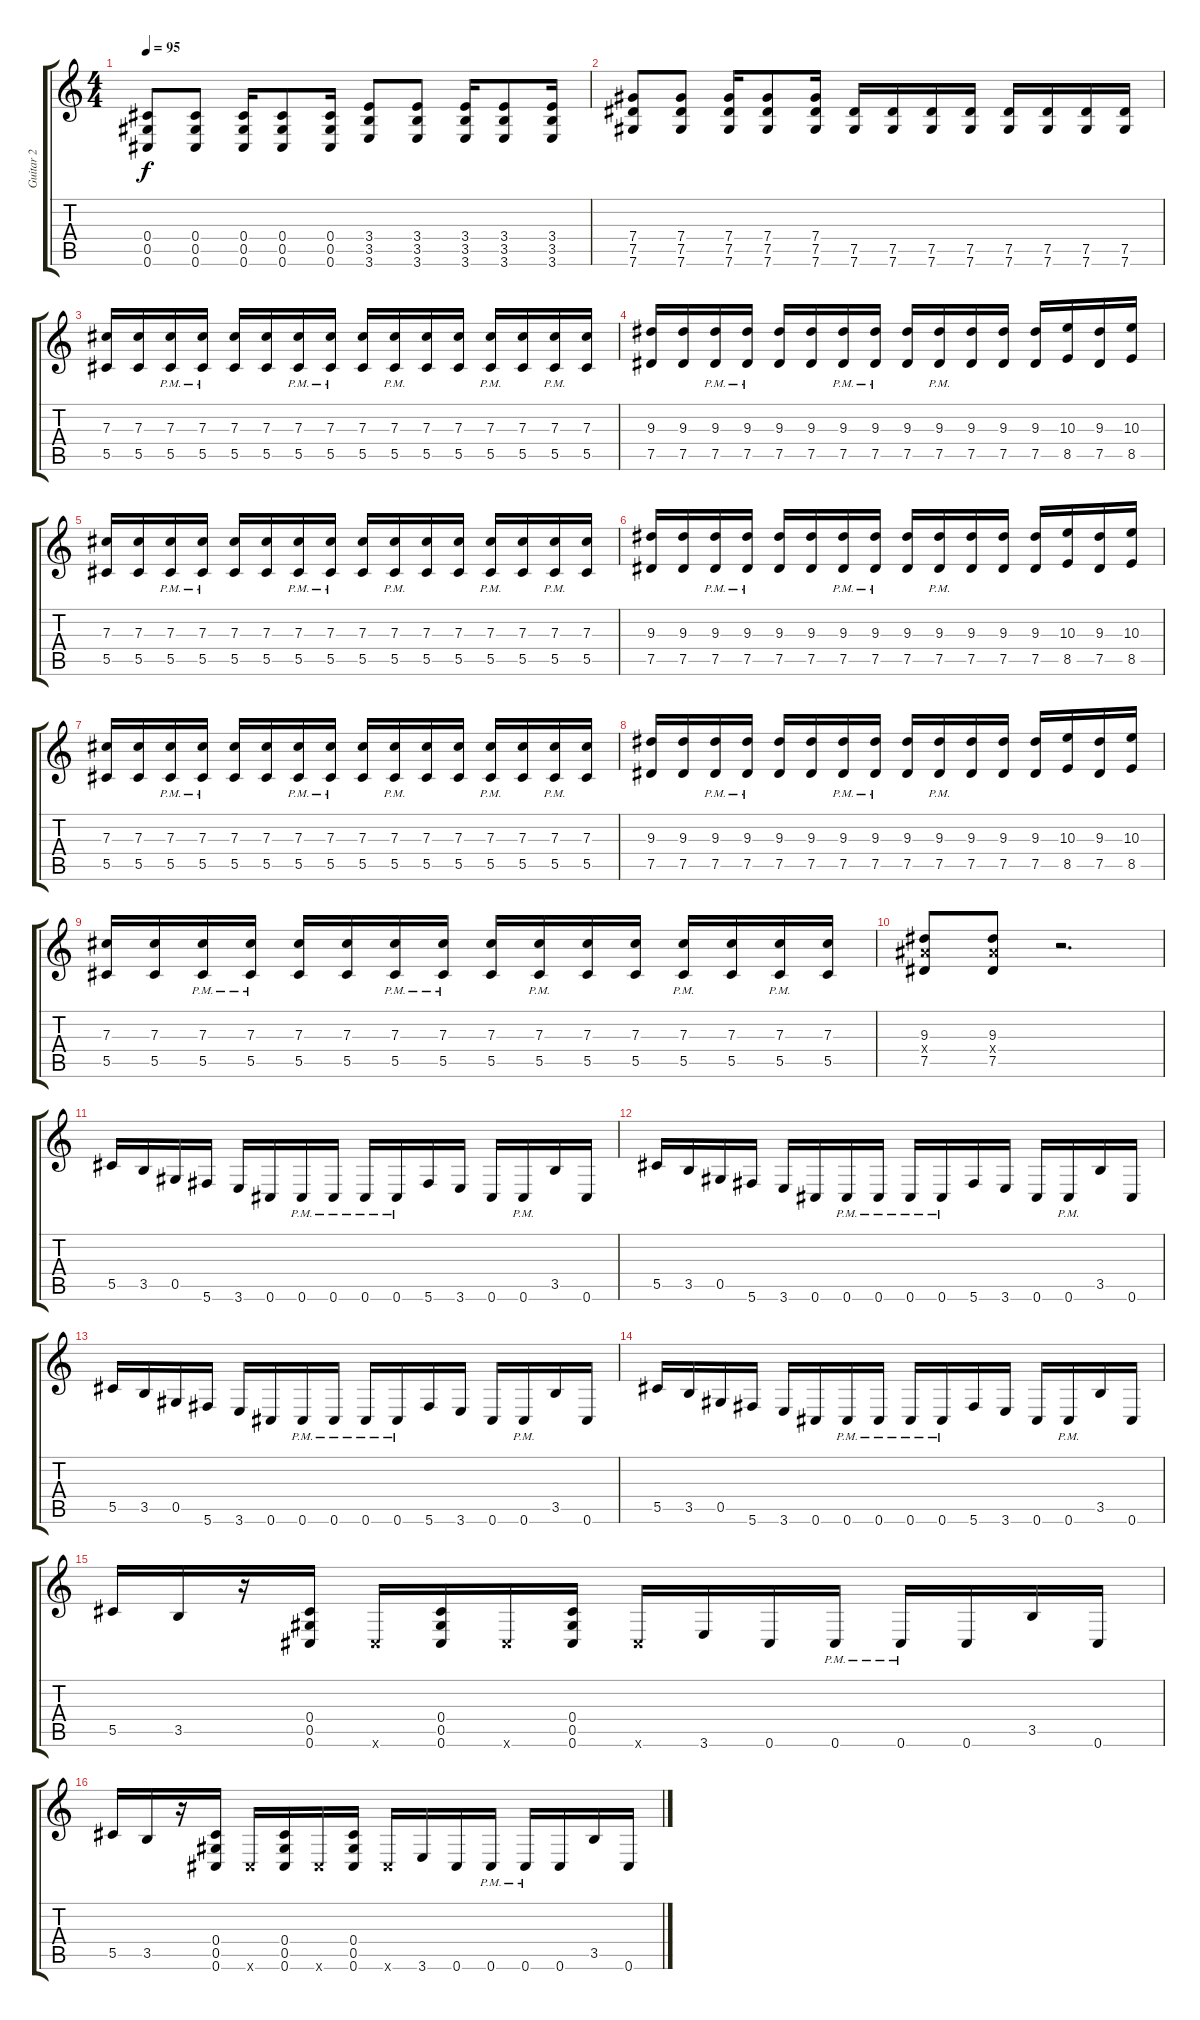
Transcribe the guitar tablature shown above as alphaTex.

\track ("Guitar 2" "Guitar 2") {instrument distortionguitar}
\staff {score tabs}
\tuning (Eb4 Bb3 Gb3 Db3 Ab2 Db2) {hide}
\ts (4 4)
\tempo 95
\clef g2
\ks c
(0.4 0.5 0.6).8{dy f} (0.4 0.5 0.6).8 (0.4 0.5 0.6).16 (0.4 0.5 0.6).8 (0.4 0.5 0.6).16 (3.4 3.5 3.6).8 (3.4 3.5 3.6).8 (3.4 3.5 3.6).16 (3.4 3.5 3.6).8 (3.4 3.5 3.6).16 |
(7.4 7.5 7.6).8 (7.4 7.5 7.6).8 (7.4 7.5 7.6).16 (7.4 7.5 7.6).8 (7.4 7.5 7.6).16 (7.5 7.6).16 (7.5 7.6).16 (7.5 7.6).16 (7.5 7.6).16 (7.5 7.6).16 (7.5 7.6).16 (7.5 7.6).16 (7.5 7.6).16 |
(7.3 5.5).16 (7.3 5.5).16 (7.3{pm} 5.5{pm}).16 (7.3{pm} 5.5{pm}).16 (7.3 5.5).16 (7.3 5.5).16 (7.3{pm} 5.5{pm}).16 (7.3{pm} 5.5{pm}).16 (7.3 5.5).16 (7.3{pm} 5.5{pm}).16 (7.3 5.5).16 (7.3 5.5).16 (7.3{pm} 5.5{pm}).16 (7.3 5.5).16 (7.3{pm} 5.5{pm}).16 (7.3 5.5).16 |
(9.3 7.5).16 (9.3 7.5).16 (9.3{pm} 7.5{pm}).16 (9.3{pm} 7.5{pm}).16 (9.3 7.5).16 (9.3 7.5).16 (9.3{pm} 7.5{pm}).16 (9.3{pm} 7.5{pm}).16 (9.3 7.5).16 (9.3{pm} 7.5{pm}).16 (9.3 7.5).16 (9.3 7.5).16 (9.3 7.5).16 (10.3 8.5).16 (9.3 7.5).16 (10.3 8.5).16 |
(7.3 5.5).16 (7.3 5.5).16 (7.3{pm} 5.5{pm}).16 (7.3{pm} 5.5{pm}).16 (7.3 5.5).16 (7.3 5.5).16 (7.3{pm} 5.5{pm}).16 (7.3{pm} 5.5{pm}).16 (7.3 5.5).16 (7.3{pm} 5.5{pm}).16 (7.3 5.5).16 (7.3 5.5).16 (7.3{pm} 5.5{pm}).16 (7.3 5.5).16 (7.3{pm} 5.5{pm}).16 (7.3 5.5).16 |
(9.3 7.5).16 (9.3 7.5).16 (9.3{pm} 7.5{pm}).16 (9.3{pm} 7.5{pm}).16 (9.3 7.5).16 (9.3 7.5).16 (9.3{pm} 7.5{pm}).16 (9.3{pm} 7.5{pm}).16 (9.3 7.5).16 (9.3{pm} 7.5{pm}).16 (9.3 7.5).16 (9.3 7.5).16 (9.3 7.5).16 (10.3 8.5).16 (9.3 7.5).16 (10.3 8.5).16 |
(7.3 5.5).16 (7.3 5.5).16 (7.3{pm} 5.5{pm}).16 (7.3{pm} 5.5{pm}).16 (7.3 5.5).16 (7.3 5.5).16 (7.3{pm} 5.5{pm}).16 (7.3{pm} 5.5{pm}).16 (7.3 5.5).16 (7.3{pm} 5.5{pm}).16 (7.3 5.5).16 (7.3 5.5).16 (7.3{pm} 5.5{pm}).16 (7.3 5.5).16 (7.3{pm} 5.5{pm}).16 (7.3 5.5).16 |
(9.3 7.5).16 (9.3 7.5).16 (9.3{pm} 7.5{pm}).16 (9.3{pm} 7.5{pm}).16 (9.3 7.5).16 (9.3 7.5).16 (9.3{pm} 7.5{pm}).16 (9.3{pm} 7.5{pm}).16 (9.3 7.5).16 (9.3{pm} 7.5{pm}).16 (9.3 7.5).16 (9.3 7.5).16 (9.3 7.5).16 (10.3 8.5).16 (9.3 7.5).16 (10.3 8.5).16 |
(7.3 5.5).16 (7.3 5.5).16 (7.3{pm} 5.5{pm}).16 (7.3{pm} 5.5{pm}).16 (7.3 5.5).16 (7.3 5.5).16 (7.3{pm} 5.5{pm}).16 (7.3{pm} 5.5{pm}).16 (7.3 5.5).16 (7.3{pm} 5.5{pm}).16 (7.3 5.5).16 (7.3 5.5).16 (7.3{pm} 5.5{pm}).16 (7.3 5.5).16 (7.3{pm} 5.5{pm}).16 (7.3 5.5).16 |
(9.3 9.4{x} 7.5).8 (9.3 9.4{x} 7.5).8 r.2{d} |
5.5.16 3.5.16 0.5.16 5.6.16 3.6.16 0.6.16 0.6{pm}.16 0.6{pm}.16 0.6{pm}.16 0.6{pm}.16 5.6.16 3.6.16 0.6.16 0.6{pm}.16 3.5.16 0.6.16 |
5.5.16 3.5.16 0.5.16 5.6.16 3.6.16 0.6.16 0.6{pm}.16 0.6{pm}.16 0.6{pm}.16 0.6{pm}.16 5.6.16 3.6.16 0.6.16 0.6{pm}.16 3.5.16 0.6.16 |
5.5.16 3.5.16 0.5.16 5.6.16 3.6.16 0.6.16 0.6{pm}.16 0.6{pm}.16 0.6{pm}.16 0.6{pm}.16 5.6.16 3.6.16 0.6.16 0.6{pm}.16 3.5.16 0.6.16 |
5.5.16 3.5.16 0.5.16 5.6.16 3.6.16 0.6.16 0.6{pm}.16 0.6{pm}.16 0.6{pm}.16 0.6{pm}.16 5.6.16 3.6.16 0.6.16 0.6{pm}.16 3.5.16 0.6.16 |
5.5.16 3.5.16 r.16 (0.4 0.5 0.6).16 0.6{x}.16 (0.4 0.5 0.6).16 0.6{x}.16 (0.4 0.5 0.6).16 0.6{x}.16 3.6.16 0.6.16 0.6{pm}.16 0.6{pm}.16 0.6.16 3.5.16 0.6.16 |
5.5.16 3.5.16 r.16 (0.4 0.5 0.6).16 0.6{x}.16 (0.4 0.5 0.6).16 0.6{x}.16 (0.4 0.5 0.6).16 0.6{x}.16 3.6.16 0.6.16 0.6{pm}.16 0.6{pm}.16 0.6.16 3.5.16 0.6.16
